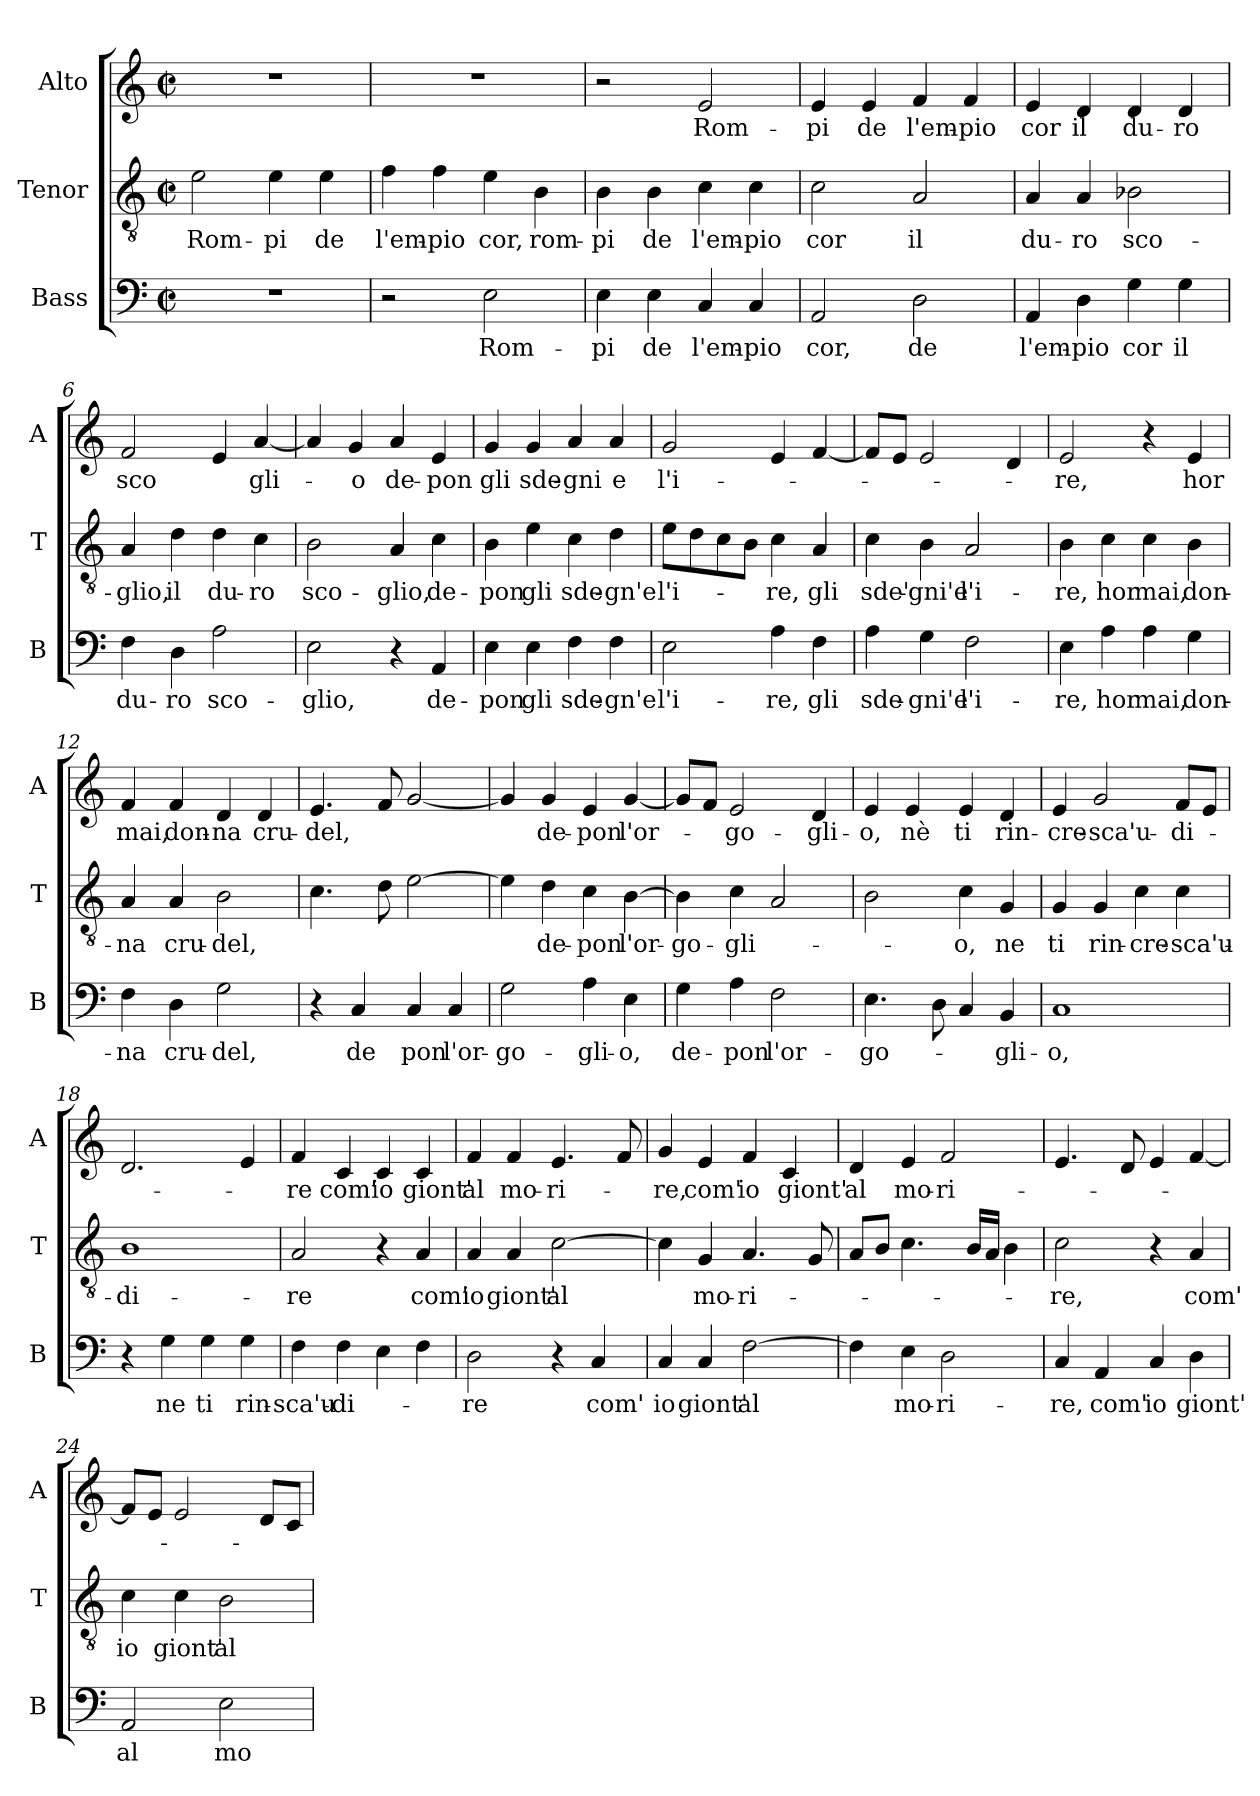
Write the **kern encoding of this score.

**kern	**text	**kern	**text	**kern	**text
*part3	*part3	*part2	*part2	*part1	*part1
*staff3	*staff3	*staff2	*staff2	*staff1	*staff1
*I"Bass	*	*I"Tenor	*	*I"Alto	*
*I'B	*	*I'T	*	*I'A	*
*clefF4	*	*clefGv2	*	*clefG2	*
*k[]	*	*k[]	*	*k[]	*
*C:	*	*C:	*	*C:	*
*M2/2	*	*M2/2	*	*M2/2	*
*met(c|)	*	*met(c|)	*	*met(c|)	*
=1	=1	=1	=1	=1	=1
!	!	!	!LO:LY:b	!	!
1r	.	2e\	Rom-	1r	.
!	!	!	!LO:LY:b	!	!
.	.	4e\	-pi	.	.
!	!	!	!LO:LY:b	!	!
.	.	4e\	de	.	.
=2	=2	=2	=2	=2	=2
!	!	!	!LO:LY:b	!	!
2r	.	4f\	l'em-	1r	.
!	!	!	!LO:LY:b	!	!
.	.	4f\	-pio	.	.
!	!LO:LY:b	!	!LO:LY:b	!	!
2E\	Rom-	4e\	cor,	.	.
!	!	!	!LO:LY:b	!	!
.	.	4B\	rom-	.	.
=3	=3	=3	=3	=3	=3
!	!LO:LY:b	!	!LO:LY:b	!	!
4E\	-pi	4B\	-pi	2r	.
!	!LO:LY:b	!	!LO:LY:b	!	!
4E\	de	4B\	de	.	.
!	!LO:LY:b	!	!LO:LY:b	!	!LO:LY:b
4C/	l'em-	4c\	l'em-	2e/	Rom-
!	!LO:LY:b	!	!LO:LY:b	!	!
4C/	-pio	4c\	-pio	.	.
=4	=4	=4	=4	=4	=4
!	!LO:LY:b	!	!LO:LY:b	!	!LO:LY:b
2AA/	cor,	2c\	cor	4e/	-pi
!	!	!	!	!	!LO:LY:b
.	.	.	.	4e/	de
!	!LO:LY:b	!	!LO:LY:b	!	!LO:LY:b
2D\	de	2A/	il	4f/	l'em-
!	!	!	!	!	!LO:LY:b
.	.	.	.	4f/	-pio
=5	=5	=5	=5	=5	=5
!	!LO:LY:b	!	!LO:LY:b	!	!LO:LY:b
4AA/	l'em-	4A/	du-	4e/	cor
!	!LO:LY:b	!	!LO:LY:b	!	!LO:LY:b
4D\	-pio	4A/	-ro	4d/	il
!	!LO:LY:b	!	!LO:LY:b	!	!LO:LY:b
4G\	cor	2B-X\	sco-	4d/	du-
!	!LO:LY:b	!	!	!	!LO:LY:b
4G\	il	.	.	4d/	-ro
!!LO:LB:g=z
=6	=6	=6	=6	=6	=6
!	!LO:LY:b	!	!LO:LY:b	!	!LO:LY:b
4F\	du-	4A/	-glio,	2f/	sco
!	!LO:LY:b	!	!LO:LY:b	!	!
4D\	-ro	4d\	il	.	.
!	!LO:LY:b	!	!LO:LY:b	!	!
2A\	sco-	4d\	du-	4e/	.
!	!	!	!LO:LY:b	!	!LO:LY:b
.	.	4c\	-ro	[4a/	gli-
=7	=7	=7	=7	=7	=7
!	!LO:LY:b	!	!LO:LY:b	!	!
2E\	-glio,	2B\	sco-	4a/]	.
!	!	!	!	!	!LO:LY:b
.	.	.	.	4g/	-o
!	!	!	!LO:LY:b	!	!LO:LY:b
4r	.	4A/	-glio,	4a/	de-
!	!LO:LY:b	!	!LO:LY:b	!	!LO:LY:b
4AA/	de-	4c\	de-	4e/	-pon
=8	=8	=8	=8	=8	=8
!	!LO:LY:b	!	!LO:LY:b	!	!LO:LY:b
4E\	-pon	4B\	-pon	4g/	gli
!	!LO:LY:b	!	!LO:LY:b	!	!LO:LY:b
4E\	gli	4e\	gli	4g/	sde-
!	!LO:LY:b	!	!LO:LY:b	!	!LO:LY:b
4F\	sde-	4c\	sde-	4a/	-gni
!	!LO:LY:b	!	!LO:LY:b	!	!LO:LY:b
4F\	-gn'e	4d\	-gn'e	4a/	e
=9	=9	=9	=9	=9	=9
!	!LO:LY:b	!	!LO:LY:b	!	!LO:LY:b
2E\	l'i-	8e\L	l'i-	2g/	l'i-
.	.	8d\	.	.	.
.	.	8c\	.	.	.
.	.	8B\J	.	.	.
!	!LO:LY:b	!	!LO:LY:b	!	!
4A\	-re,	4c\	-re,	4e/	.
!	!LO:LY:b	!	!LO:LY:b	!	!
4F\	gli	4A/	gli	[4f/	.
=10	=10	=10	=10	=10	=10
!	!LO:LY:b	!	!LO:LY:b	!	!
4A\	sde-	4c\	sde'-	8f/L]	.
.	.	.	.	8e/J	.
!	!LO:LY:b	!	!LO:LY:b	!	!
4G\	-gni'e	4B\	-gni'e	2e/	.
!	!LO:LY:b	!	!LO:LY:b	!	!
2F\	l'i-	2A/	l'i-	.	.
.	.	.	.	4d/	.
!!LO:LB:g=z
=11	=11	=11	=11	=11	=11
!	!LO:LY:b	!	!LO:LY:b	!	!LO:LY:b
4E\	-re,	4B\	-re,	2e/	-re,
!	!LO:LY:b	!	!LO:LY:b	!	!
4A\	hor	4c\	hor	.	.
!	!LO:LY:b	!	!LO:LY:b	!	!
4A\	mai,	4c\	mai,	4r	.
!	!LO:LY:b	!	!LO:LY:b	!	!LO:LY:b
4G\	don-	4B\	don-	4e/	hor
=12	=12	=12	=12	=12	=12
!	!LO:LY:b	!	!LO:LY:b	!	!LO:LY:b
4F\	-na	4A/	-na	4f/	mai,
!	!LO:LY:b	!	!LO:LY:b	!	!LO:LY:b
4D\	cru-	4A/	cru-	4f/	don-
!	!LO:LY:b	!	!LO:LY:b	!	!LO:LY:b
2G\	-del,	2B\	-del,	4d/	-na
!	!	!	!	!	!LO:LY:b
.	.	.	.	4d/	cru-
=13	=13	=13	=13	=13	=13
!	!	!	!	!	!LO:LY:b
4r	.	4.c\	.	4.e/	-del,
!	!LO:LY:b	!	!	!	!
4C/	de	.	.	.	.
.	.	8d\	.	8f/	.
!	!LO:LY:b	!	!	!	!
4C/	pon	[2e\	.	[2g/	.
!	!LO:LY:b	!	!	!	!
4C/	l'or-	.	.	.	.
=14	=14	=14	=14	=14	=14
!	!LO:LY:b	!	!	!	!
2G\	-go-	4e\]	.	4g/]	.
!	!	!	!LO:LY:b	!	!LO:LY:b
.	.	4d\	de-	4g/	de-
!	!LO:LY:b	!	!LO:LY:b	!	!LO:LY:b
4A\	-gli-	4c\	-pon	4e/	-pon
!	!LO:LY:b	!	!LO:LY:b	!	!LO:LY:b
4E\	-o,	[4B\	l'or-	[4g/	l'or-
=15	=15	=15	=15	=15	=15
!	!LO:LY:b	!	!LO:LY:b	!	!
4G\	de-	4B\]	-go-	8g/L]	.
.	.	.	.	8f/J	.
!	!LO:LY:b	!	!LO:LY:b	!	!LO:LY:b
4A\	-pon	4c\	-gli-	2e/	-go-
!	!LO:LY:b	!	!	!	!
2F\	l'or-	2A/	.	.	.
!	!	!	!	!	!LO:LY:b
.	.	.	.	4d/	-gli-
!!LO:PB:g=z
=16	=16	=16	=16	=16	=16
!	!LO:LY:b	!	!	!	!LO:LY:b
4.E\	-go-	2B\	.	4e/	-o,
!	!	!	!	!	!LO:LY:b
.	.	.	.	4e/	nè
8D\	.	.	.	.	.
!	!	!	!LO:LY:b	!	!LO:LY:b
4C/	.	4c\	-o,	4e/	ti
!	!LO:LY:b	!	!LO:LY:b	!	!LO:LY:b
4BB/	-gli-	4G/	ne	4d/	rin-
=17	=17	=17	=17	=17	=17
!	!LO:LY:b	!	!LO:LY:b	!	!LO:LY:b
1C	-o,	4G/	ti	4e/	-cre-
!	!	!	!LO:LY:b	!	!LO:LY:b
.	.	4G/	rin-	2g/	-sca'u-
!	!	!	!LO:LY:b	!	!
.	.	4c\	-cre-	.	.
!	!	!	!LO:LY:b	!	!LO:LY:b
.	.	4c\	-sca'u-	8f/L	-di-
.	.	.	.	8e/J	.
=18	=18	=18	=18	=18	=18
!	!	!	!LO:LY:b	!	!
4r	.	1B	-di-	2.d/	.
!	!LO:LY:b	!	!	!	!
4G\	ne	.	.	.	.
!	!LO:LY:b	!	!	!	!
4G\	ti	.	.	.	.
!	!LO:LY:b	!	!	!	!
4G\	rin-	.	.	4e/	.
=19	=19	=19	=19	=19	=19
!	!LO:LY:b	!	!LO:LY:b	!	!LO:LY:b
4F\	-sca'u-	2A/	-re	4f/	-re
!	!LO:LY:b	!	!	!	!LO:LY:b
4F\	-di-	.	.	4c/	com'
!	!	!	!	!	!LO:LY:b
4E\	.	4r	.	4c/	io
!	!	!	!LO:LY:b	!	!LO:LY:b
4F\	.	4A/	com'	4c/	giont'
=20	=20	=20	=20	=20	=20
!	!LO:LY:b	!	!LO:LY:b	!	!LO:LY:b
2D\	-re	4A/	io	4f/	al
!	!	!	!LO:LY:b	!	!LO:LY:b
.	.	4A/	giont'	4f/	mo-
!	!	!	!LO:LY:b	!	!LO:LY:b
4r	.	[2c\	al	4.e/	-ri-
!	!LO:LY:b	!	!	!	!
4C/	com'	.	.	.	.
.	.	.	.	8f/	.
!!LO:LB:g=z
=21	=21	=21	=21	=21	=21
!	!LO:LY:b	!	!	!	!LO:LY:b
4C/	io	4c\]	.	4g/	-re,
!	!LO:LY:b	!	!LO:LY:b	!	!LO:LY:b
4C/	giont'	4G/	mo-	4e/	com'
!	!LO:LY:b	!	!LO:LY:b	!	!LO:LY:b
[2F\	al	4.A/	-ri-	4f/	io
!	!	!	!	!	!LO:LY:b
.	.	.	.	4c/	giont'
.	.	8G/	.	.	.
=22	=22	=22	=22	=22	=22
!	!	!	!	!	!LO:LY:b
4F\]	.	8A/L	.	4d/	al
.	.	8B/J	.	.	.
!	!LO:LY:b	!	!	!	!LO:LY:b
4E\	mo-	4.c\	.	4e/	mo-
!	!LO:LY:b	!	!	!	!LO:LY:b
2D\	-ri-	.	.	2f/	-ri-
.	.	16B/LL	.	.	.
.	.	16A/JJ	.	.	.
.	.	4B\	.	.	.
=23	=23	=23	=23	=23	=23
!	!LO:LY:b	!	!LO:LY:b	!	!
4C/	-re,	2c\	-re,	4.e/	.
!	!LO:LY:b	!	!	!	!
4AA/	com'	.	.	.	.
.	.	.	.	8d/	.
!	!LO:LY:b	!	!	!	!
4C/	io	4r	.	4e/	.
!	!LO:LY:b	!	!LO:LY:b	!	!
4D\	giont'	4A/	com'	[4f/	.
=24	=24	=24	=24	=24	=24
!	!LO:LY:b	!	!LO:LY:b	!	!
2AA/	al	4c\	io	8f/L]	.
.	.	.	.	8e/J	.
!	!	!	!LO:LY:b	!	!
.	.	4c\	giont'	2e/	.
!	!LO:LY:b	!	!LO:LY:b	!	!
2E\	mo-	2B\	al	.	.
.	.	.	.	8d/L	.
.	.	.	.	8c/J	.
=	=	=	=	=	=
*-	*-	*-	*-	*-	*-
